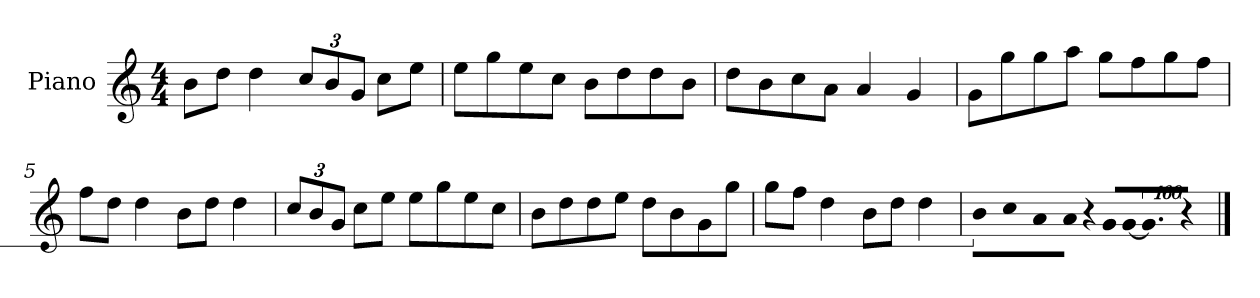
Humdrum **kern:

**kern
*part1
*staff1
*I"Piano
*I'P-no
*clefG2
*k[]
*M4/4
*MM90
=1
8b\L
8dd\J
4dd\
*Xbrackettup
12cc/L
12b/
12g/J
8cc\L
8ee\J
=2
8ee\L
8gg\
8ee\
8cc\J
8b\L
8dd\
8dd\
8b\J
=3
8dd\L
8b\
8cc\
8a\J
4a/
4g/
=4
8g\L
8gg\
8gg\
8aa\J
8gg\L
8ff\
8gg\
8ff\J
=5
8ff\L
8dd\J
4dd\
8b\L
8dd\J
4dd\
!!LO:LB:g=z
=6
12cc/L
12b/
12g/J
8cc\L
8ee\J
8ee\L
8gg\
8ee\
8cc\J
=7
8b\L
8dd\
8dd\
8ee\J
8dd\L
8b\
8g\
8gg\J
=8
8gg\L
8ff\J
4dd\
8b\L
8dd\J
4dd\
=9
*brackettup
!LO:N:vis=8
960%137b\L
!LO:N:vis=8
960%137cc\
!LO:N:vis=8
960%137a\
!LO:N:vis=16
1920%137a\Jk
!LO:N:vis=16
1920%137r
!LO:N:vis=16
1920%137g/LL
!LO:N:vis=16
[1920%137g/J
!LO:N:vis=8.
640%137g/J]
!LO:N:vis=16
1920%137r
==
*-
